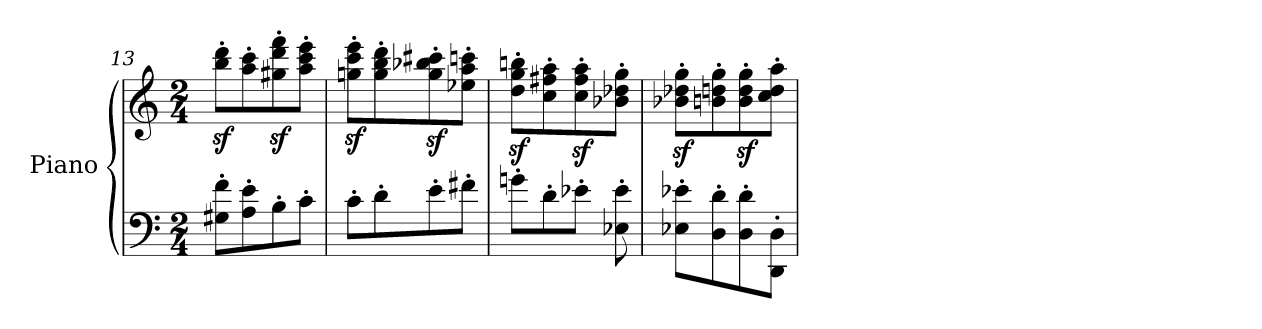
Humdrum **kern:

**kern	**kern
*part1	*part1
*staff2	*staff1
*I"Piano	*
*I'Pno.	*
*clefF4	*clefG2
*k[]	*k[]
*M2/4	*M2/4
=13	=13
8G#X\' 8f\'L	8bb\z<' 8ddd\z<'L
8A\' 8e\'	8aa\' 8ccc\'
8B'\	8gg#X\z<' 8ddd\z<' 8fff\z<'
8c'\J	8aa\' 8ccc\' 8eee\'J
=14	=14
8c'\L	8ggn\z<' 8ccc\z<' 8eee\z<'L
8d'\	8gg\' 8bb\' 8ddd\'
8e'\	8gg\z<' 8bb-X\z<' 8ccc#X\z<'
8f#X'\J	8ee-X\' 8aa\' 8cccn\'J
=15	=15
8gn'\L	8dd\z<' 8gg\z<' 8bbn\z<'L
8d'\	8cc\' 8ff#X\' 8aa\'
8e-X'\J	8cc\z<' 8ff#\z<' 8aa\z<'
8E-X\' 8e-\'	8b-X\' 8dd-X\' 8gg\'J
=16	=16
8E-X\' 8e-X\'L	8b-X\z<' 8dd-X\z<' 8gg\z<'L
8D\' 8d\'	8bn\' 8ddn\' 8gg\'
8D\' 8d\'	8b\z<' 8dd\z<' 8gg\z<'
8DD\' 8D\'J	8cc\' 8dd\' 8aa\'J
=	=
*-	*-
